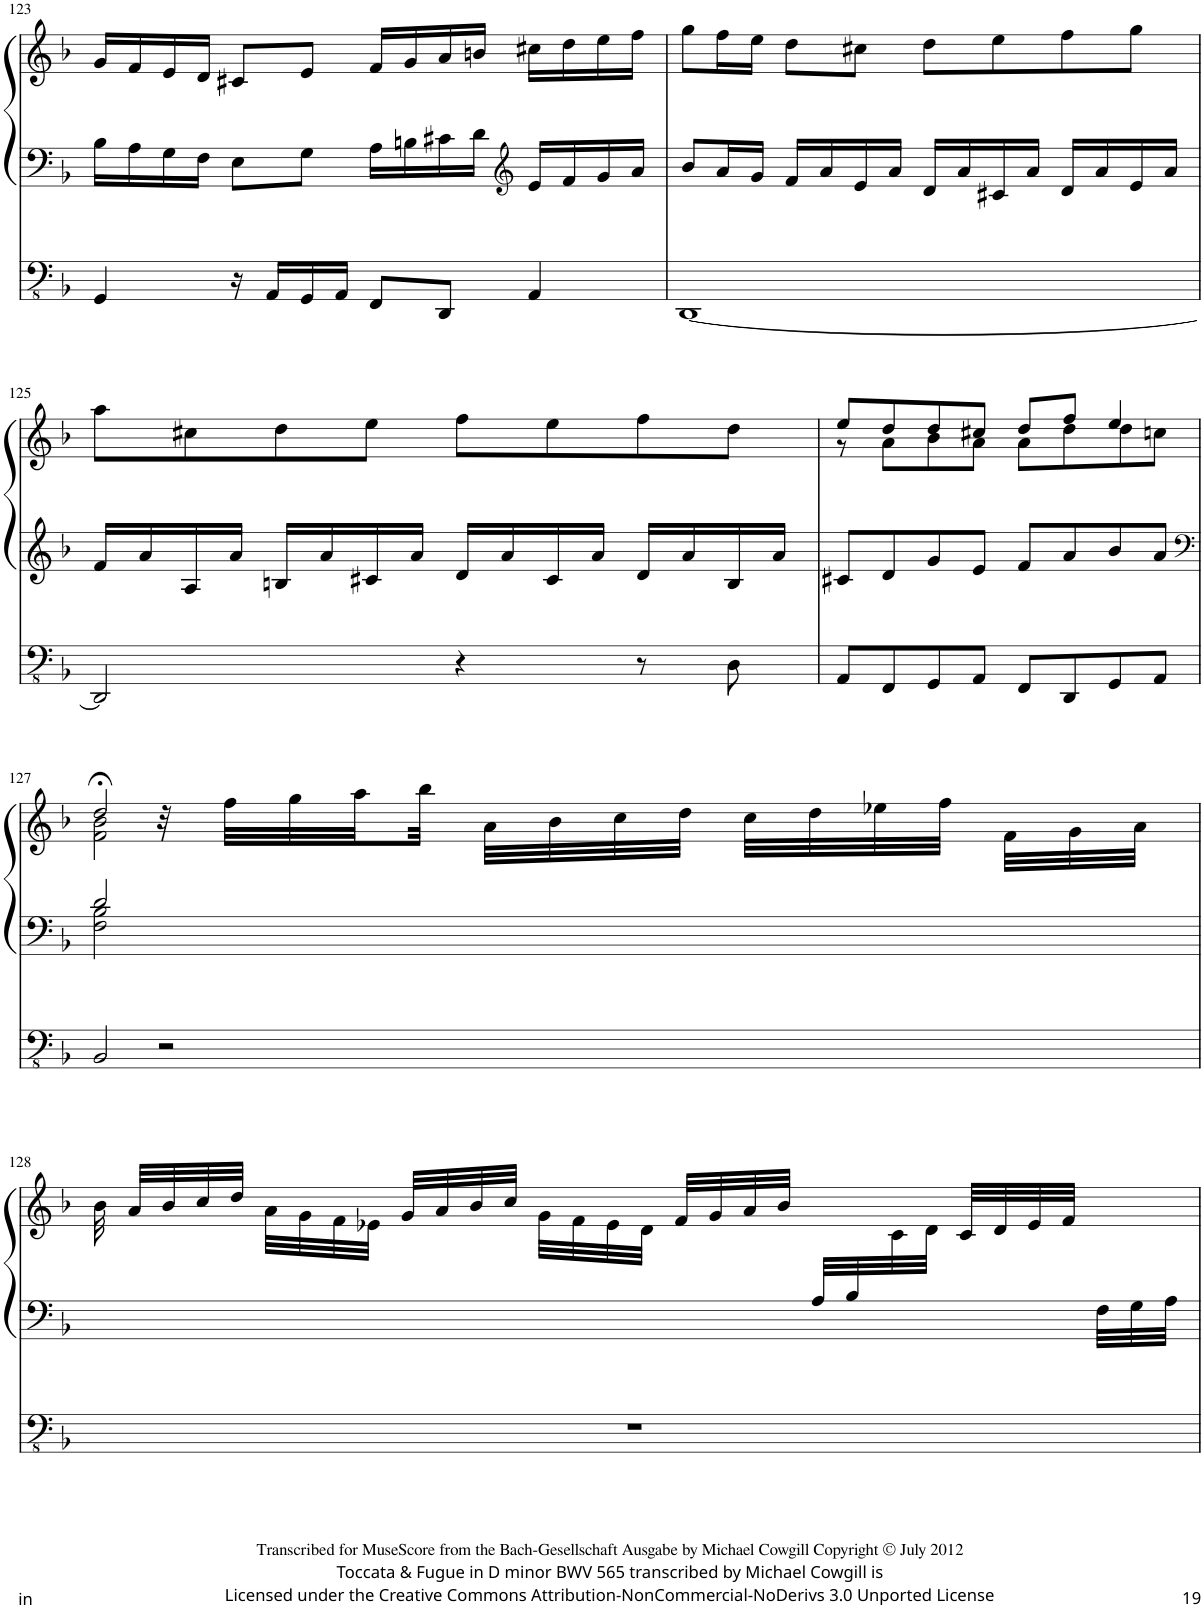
**kern	**kern	**kern
*part1	*part1	*part1
*staff3	*staff2	*staff1
*I"Organ	*	*
!!LO:PB:g=z
*clefFv4	*clefF4	*clefG2
*Trd1c2	*Trd1c2	*Trd1c2
*k[b-]	*k[b-]	*k[b-]
*M4/4	*M4/4	*M4/4
=123	=123	=123
4GGG/	16B-\LL	16g/LL
.	16A\	16f/
.	16G\	16e/
.	16F\JJ	16d/JJ
16r	8E\L	8c#X/L
16AAA/LL	.	.
16GGG/	8G\J	8e/J
16AAA/JJ	.	.
8FFF/L	16A\LL	16f/LL
.	16Bn\	16g/
8DDD/J	16c#X\	16a/
.	16d\JJ	16bn/JJ
*	*clefG2	*
4AAA/	16e/LL	16cc#X\LL
.	16f/	16dd\
.	16g/	16ee\
.	16a/JJ	16ff\JJ
=124	=124	=124
[1DDD	8b-/L	8gg\L
.	16a/L	16ff\L
.	16g/JJ	16ee\JJ
.	16f/LL	8dd\L
.	16a/	.
.	16e/	8cc#X\J
.	16a/JJ	.
.	16d/LL	8dd\L
.	16a/	.
.	16c#X/	8ee\
.	16a/JJ	.
.	16d/LL	8ff\
.	16a/	.
.	16e/	8gg\J
.	16a/JJ	.
!!LO:LB:g=z
=125	=125	=125
2DDD/]	16f/LL	8aa\L
.	16a/	.
.	16A/	8cc#X\
.	16a/JJ	.
.	16Bn/LL	8dd\
.	16a/	.
.	16c#X/	8ee\J
.	16a/JJ	.
4r	16d/LL	8ff\L
.	16a/	.
.	16c#/	8ee\
.	16a/JJ	.
8r	16d/LL	8ff\
.	16a/	.
8DD\	16B/	8dd\J
.	16a/JJ	.
=126	=126	=126
*	*	*^
8AAA/L	8c#X/L	8ee/L	8r
8FFF/	8d/	8dd/	8a\L
8GGG/	8g/	8dd/	8b-\
8AAA/J	8e/J	8cc#X/J	8a\J
8FFF/L	8f/L	8dd/L	8a\L
8DDD/	8a/	8ff/J	8dd\
8GGG/	8b-/	4ee/	8dd\
8AAA/J	8a/J	.	8ccn\J
!!LO:LB:g=z	!!
=127	=127	=127	=127
*	*clefF4	*	*
*	*^	*	*
2BBB-/	2d/	2F\ 2B-\	2dd;</	2f\ 2b-\
2r	2ryy	2ryy	32r	2ryy
.	.	.	32ff\LLL	.
.	.	.	32gg\	.
.	.	.	32aa\	.
.	.	.	32bb-\JJJ	.
.	.	.	32a\LLL	.
.	.	.	32b-\	.
.	.	.	32cc\	.
.	.	.	32dd\JJJ	.
.	.	.	32cc\LLL	.
.	.	.	32dd\	.
.	.	.	32ee-X\	.
.	.	.	32ff\JJJ	.
.	.	.	32f\LLL	.
.	.	.	32g\	.
.	.	.	32a\JJJ	.
*	*	*	*v	*v
!!LO:LB:g=z
=128	=128	=128	=128
1r	32ryy	1ryy	32b-\
.	.	.	32a/LLL
.	.	.	32b-/
.	.	.	32cc/
.	.	.	32dd/JJJ
.	.	.	32a\LLL
.	.	.	32g\
.	.	.	32f\
.	.	.	32e-X\JJJ
.	.	.	32g/LLL
.	.	.	32a/
.	.	.	32b-/
.	.	.	32cc/JJJ
.	.	.	32g\LLL
.	.	.	32f\
.	.	.	32e-\
.	.	.	32d\JJJ
.	.	.	32f/LLL
.	.	.	32g/
.	.	.	32a/
.	.	.	32b-/JJJ
.	32A/LLL	.	16ryy
.	32B-/	.	.
.	8.ryy	.	32c\
.	.	.	32d\JJJ
.	.	.	32c/LLL
.	.	.	32d/
.	.	.	32e-/
.	.	.	32f/JJJ
.	32F\LLL	.	16.ryy
.	32G\	.	.
.	32A\JJJ	.	.
*	*v	*v	*
=	=	=
*-	*-	*-
